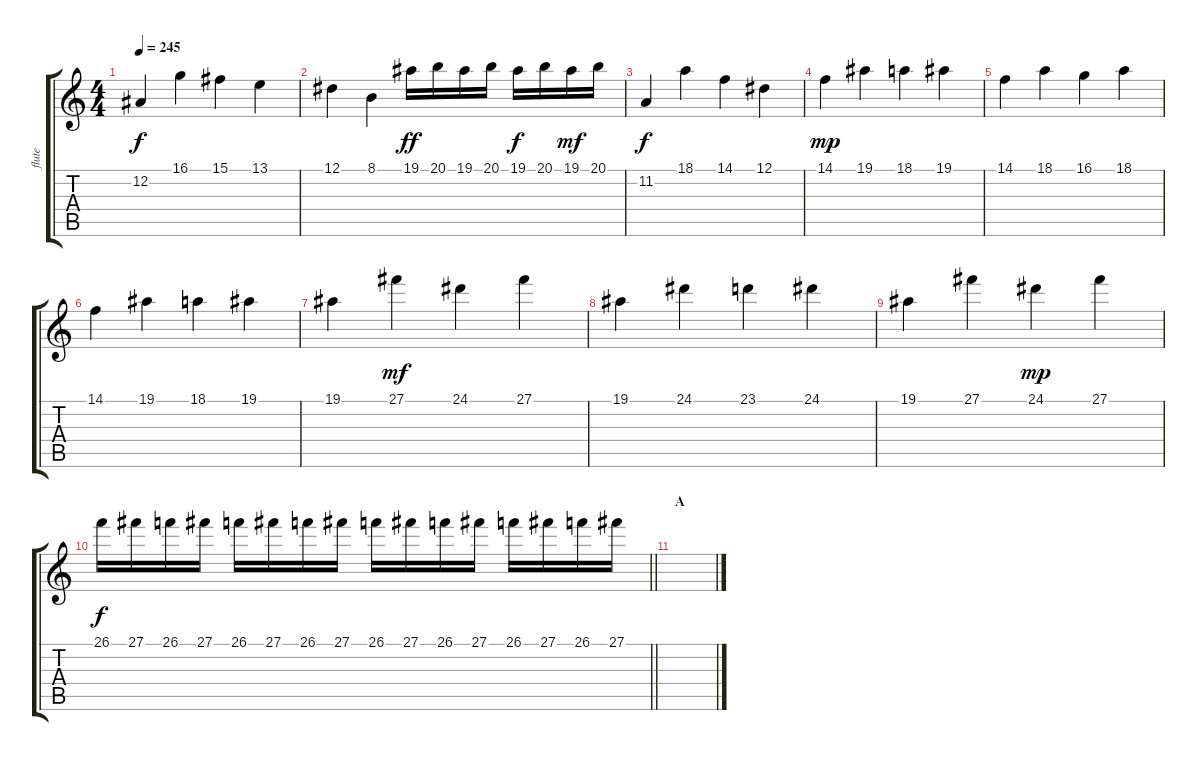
\track ("flute" "flute") {instrument flute}
\staff {score tabs}
\tuning (Eb4 Bb3 Gb3 Db3 Ab2 Eb2) {hide}
\ts (4 4)
\tempo 245
\clef g2
\ks c
12.2.4{dy f} 16.1.4 15.1.4 13.1.4 |
12.1.4 8.1.4 19.1.16{dy ff} 20.1.16 19.1.16 20.1.16 19.1.16{dy f} 20.1.16 19.1.16{dy mf} 20.1.16 |
11.2.4{dy f} 18.1.4 14.1.4 12.1.4 |
14.1.4{dy mp} 19.1.4 18.1.4 19.1.4 |
14.1.4 18.1.4 16.1.4 18.1.4 |
14.1.4 19.1.4 18.1.4 19.1.4 |
19.1.4 27.1.4{dy mf} 24.1.4 27.1.4 |
19.1.4 24.1.4 23.1.4 24.1.4 |
19.1.4 27.1.4 24.1.4{dy mp} 27.1.4 |
\barLineRight lightlight
26.1.16{dy f} 27.1.16 26.1.16 27.1.16 26.1.16 27.1.16 26.1.16 27.1.16 26.1.16 27.1.16 26.1.16 27.1.16 26.1.16 27.1.16 26.1.16 27.1.16 |
\section ("" "A")
